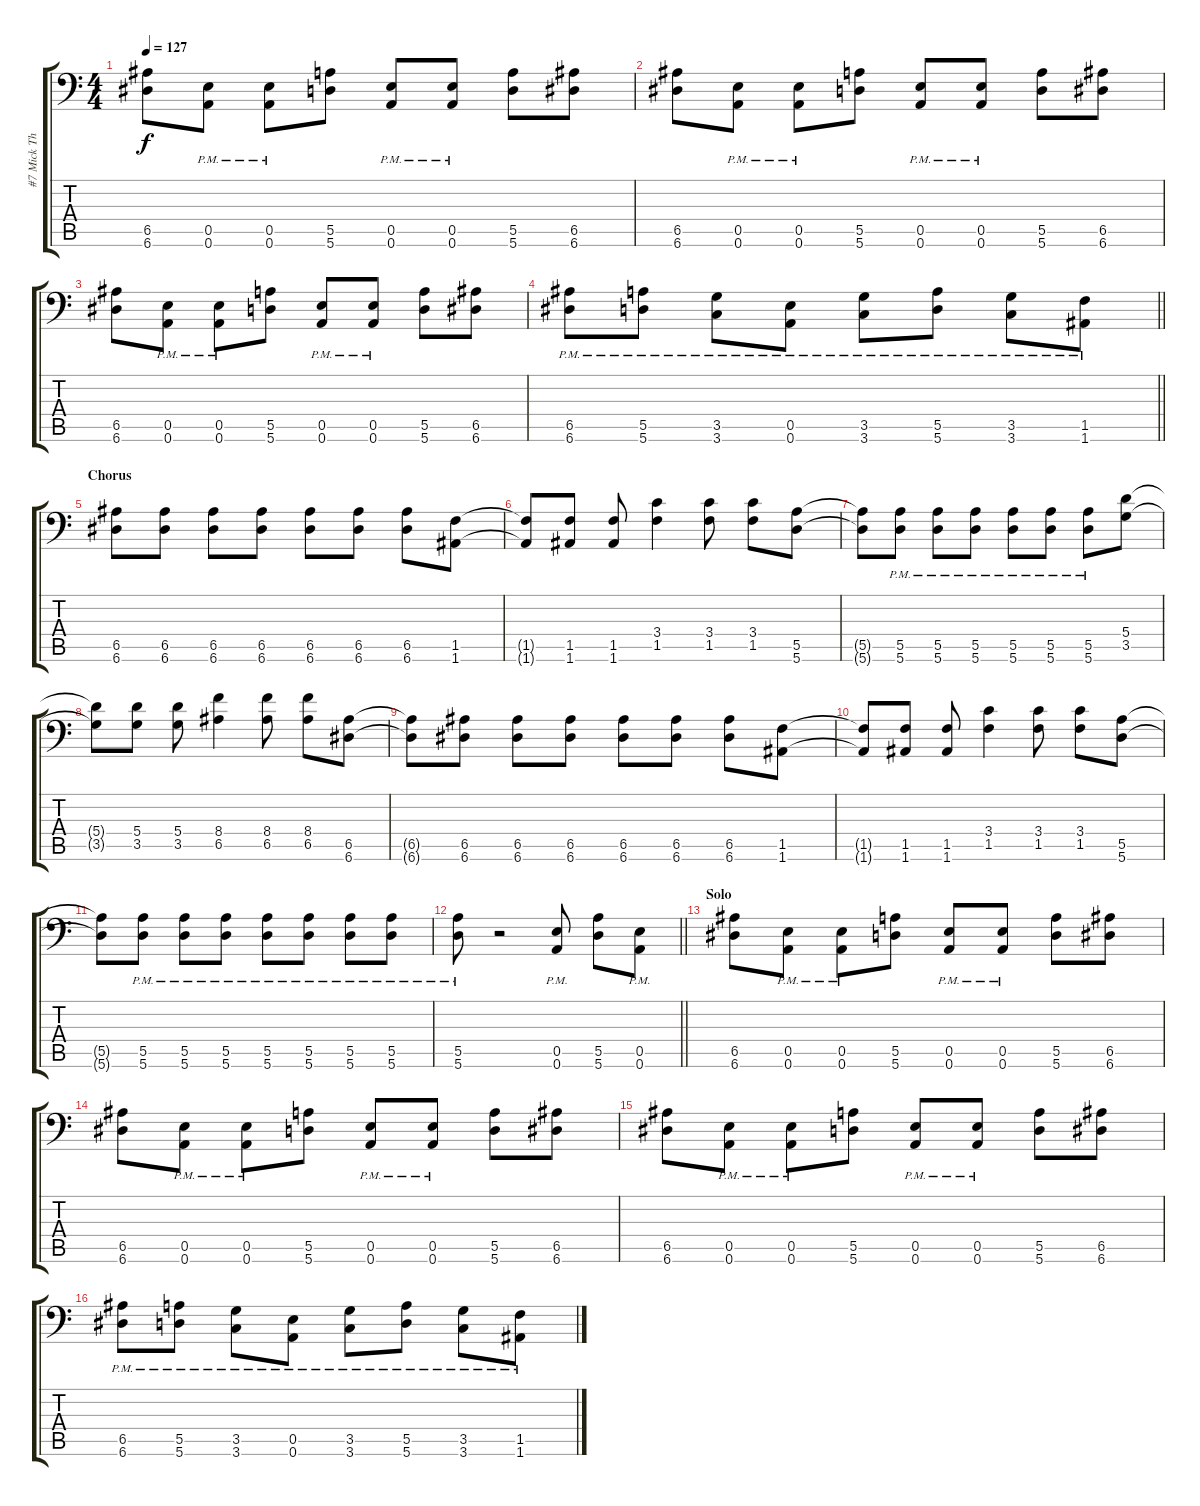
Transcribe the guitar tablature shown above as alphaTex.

\track ("#7 Mick Thomson" "#7 Mick Th") {instrument distortionguitar}
\staff {score tabs}
\tuning (B3 Gb3 D3 A2 E2 A1) {hide}
\ts (4 4)
\tempo 127
\clef f4
\ks c
(6.5 6.6).8{dy f} (0.5{pm} 0.6{pm}).8 (0.5{pm} 0.6{pm}).8 (5.5 5.6).8 (0.5{pm} 0.6{pm}).8 (0.5{pm} 0.6{pm}).8 (5.5 5.6).8 (6.5 6.6).8 |
(6.5 6.6).8 (0.5{pm} 0.6{pm}).8 (0.5{pm} 0.6{pm}).8 (5.5 5.6).8 (0.5{pm} 0.6{pm}).8 (0.5{pm} 0.6{pm}).8 (5.5 5.6).8 (6.5 6.6).8 |
(6.5 6.6).8 (0.5{pm} 0.6{pm}).8 (0.5{pm} 0.6{pm}).8 (5.5 5.6).8 (0.5{pm} 0.6{pm}).8 (0.5{pm} 0.6{pm}).8 (5.5 5.6).8 (6.5 6.6).8 |
\barLineRight lightlight
(6.5{pm} 6.6{pm}).8 (5.5{pm} 5.6{pm}).8 (3.5{pm} 3.6{pm}).8 (0.5{pm} 0.6{pm}).8 (3.5{pm} 3.6{pm}).8 (5.5{pm} 5.6{pm}).8 (3.5{pm} 3.6{pm}).8 (1.5{pm} 1.6{pm}).8 |
\section ("" "Chorus")
(6.5 6.6).8 (6.5 6.6).8 (6.5 6.6).8 (6.5 6.6).8 (6.5 6.6).8 (6.5 6.6).8 (6.5 6.6).8 (1.5 1.6).8 |
(1.5{t} 1.6{t}).8 (1.5 1.6).8 (1.5 1.6).8 (3.4 1.5).4 (3.4 1.5).8 (3.4 1.5).8 (5.5 5.6).8 |
(5.5{t} 5.6{t}).8 (5.5{pm} 5.6{pm}).8 (5.5{pm} 5.6{pm}).8 (5.5{pm} 5.6{pm}).8 (5.5{pm} 5.6{pm}).8 (5.5{pm} 5.6{pm}).8 (5.5{pm} 5.6{pm}).8 (5.4 3.5).8 |
(5.4{t} 3.5{t}).8 (5.4 3.5).8 (5.4 3.5).8 (8.4 6.5).4 (8.4 6.5).8 (8.4 6.5).8 (6.5 6.6).8 |
(6.5{t} 6.6{t}).8 (6.5 6.6).8 (6.5 6.6).8 (6.5 6.6).8 (6.5 6.6).8 (6.5 6.6).8 (6.5 6.6).8 (1.5 1.6).8 |
(1.5{t} 1.6{t}).8 (1.5 1.6).8 (1.5 1.6).8 (3.4 1.5).4 (3.4 1.5).8 (3.4 1.5).8 (5.5 5.6).8 |
(5.5{t} 5.6{t}).8 (5.5{pm} 5.6{pm}).8 (5.5{pm} 5.6{pm}).8 (5.5{pm} 5.6{pm}).8 (5.5{pm} 5.6{pm}).8 (5.5{pm} 5.6{pm}).8 (5.5{pm} 5.6{pm}).8 (5.5{pm} 5.6{pm}).8 |
\barLineRight lightlight
(5.5{pm} 5.6{pm}).8 r.2 (0.5{pm} 0.6{pm}).8 (5.5 5.6).8 (0.5{pm} 0.6{pm}).8 |
\section ("" "Solo")
(6.5 6.6).8 (0.5{pm} 0.6{pm}).8 (0.5{pm} 0.6{pm}).8 (5.5 5.6).8 (0.5{pm} 0.6{pm}).8 (0.5{pm} 0.6{pm}).8 (5.5 5.6).8 (6.5 6.6).8 |
(6.5 6.6).8 (0.5{pm} 0.6{pm}).8 (0.5{pm} 0.6{pm}).8 (5.5 5.6).8 (0.5{pm} 0.6{pm}).8 (0.5{pm} 0.6{pm}).8 (5.5 5.6).8 (6.5 6.6).8 |
(6.5 6.6).8 (0.5{pm} 0.6{pm}).8 (0.5{pm} 0.6{pm}).8 (5.5 5.6).8 (0.5{pm} 0.6{pm}).8 (0.5{pm} 0.6{pm}).8 (5.5 5.6).8 (6.5 6.6).8 |
(6.5{pm} 6.6{pm}).8 (5.5{pm} 5.6{pm}).8 (3.5{pm} 3.6{pm}).8 (0.5{pm} 0.6{pm}).8 (3.5{pm} 3.6{pm}).8 (5.5{pm} 5.6{pm}).8 (3.5{pm} 3.6{pm}).8 (1.5{pm} 1.6{pm}).8
